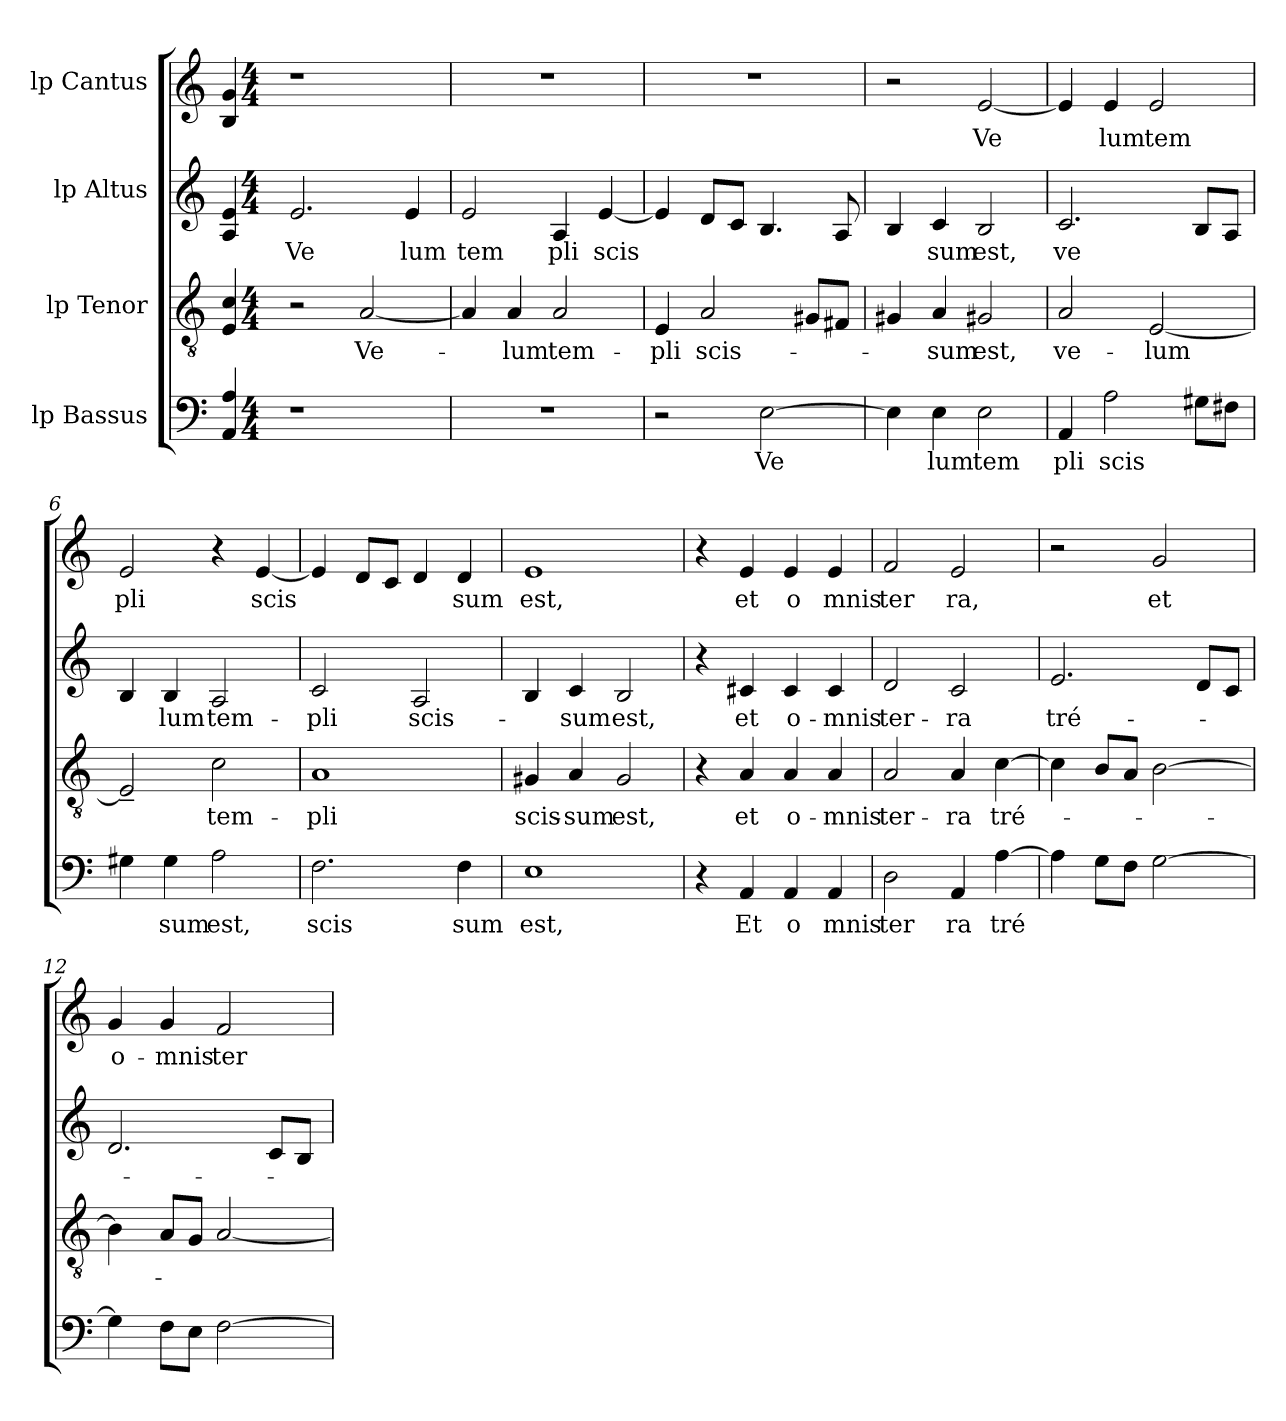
**kern	**text	**kern	**text	**kern	**text	**kern	**text
*part4	*part4	*part3	*part3	*part2	*part2	*part1	*part1
*staff4	*staff4	*staff3	*staff3	*staff2	*staff2	*staff1	*staff1
*I"lp Bassus	*	*I"lp Tenor	*	*I"lp Altus	*	*I"lp Cantus	*
!!LO:PB:g=z
*stria5	*	*stria5	*	*stria5	*	*stria5	*
*clefF4	*	*clefGv2	*	*clefG2	*	*clefG2	*
=1	=1	=1	=1	=1	=1	=1	=1
4A/ 4AA/	.	4c/ 4E/	.	4e/ 4A/	.	4g/ 4B/	.
*M4/4	*	*M4/4	*	*M4/4	*	*M4/4	*
*met(c)	*	*met(c)	*	*met(c)	*	*met(c)	*
!	!	!	!	!	!LO:LY:b:cj	!	!
1r	.	2r	.	2.e/	Ve	1r	.
!	!	!	!LO:LY:b:cj	!	!	!	!
.	.	[<2A/	Ve-	.	.	.	.
!	!	!	!	!	!LO:LY:b:cj	!	!
.	.	.	.	4e/	lum	.	.
=2	=2	=2	=2	=2	=2	=2	=2
!	!	!	!	!	!LO:LY:b:cj	!	!
1r	.	4A/]	.	2e/	tem	1r	.
!	!	!	!LO:LY:b:cj	!	!	!	!
.	.	4A/	-lum	.	.	.	.
!	!	!	!LO:LY:b:cj	!	!LO:LY:b:cj	!	!
.	.	2A/	tem-	4A/	pli	.	.
!	!	!	!	!	!LO:LY:b	!	!
.	.	.	.	[<4e/	scis	.	.
=3	=3	=3	=3	=3	=3	=3	=3
!	!	!	!LO:LY:b:cj	!	!	!	!
2r	.	4E/	-pli	4e/]	.	1r	.
!	!	!	!LO:LY:b	!	!	!	!
.	.	2A/	scis-	8d/L	.	.	.
.	.	.	.	8c/J	.	.	.
!	!LO:LY:b:cj	!	!	!	!	!	!
[>2E\	Ve	.	.	4.B/	.	.	.
.	.	8G#X/L	.	.	.	.	.
.	.	8F#X/J	.	8A/	.	.	.
=4	=4	=4	=4	=4	=4	=4	=4
4E\]	.	4G#X/	.	4B/	.	2r	.
!	!LO:LY:b:cj	!	!LO:LY:b:cj	!	!LO:LY:b:cj	!	!
4E\	lum	4A/	-sum	4c/	sum	.	.
!	!LO:LY:b:cj	!	!LO:LY:b:cj	!	!LO:LY:b:cj	!	!LO:LY:b:cj
2E\	tem	2G#X/	est,	2B/	est,	[<2e/	Ve
=5	=5	=5	=5	=5	=5	=5	=5
!	!LO:LY:b:cj	!	!LO:LY:b:cj	!	!LO:LY:b:cj	!	!
4AA/	pli	2A/	ve-	2.c/	ve	4e/]	.
!	!LO:LY:b	!	!	!	!	!	!LO:LY:b:cj
2A\	scis	.	.	.	.	4e/	lum
!	!	!	!LO:LY:b:cj	!	!	!	!LO:LY:b:cj
.	.	[>2E/	-lum	.	.	2e/	tem
8G#X\L	.	.	.	8B/L	.	.	.
8F#X\J	.	.	.	8A/J	.	.	.
!!LO:LB:g=z
=6	=6	=6	=6	=6	=6	=6	=6
!	!	!	!	!	!	!	!LO:LY:b:cj
4G#X\	.	2E~</]	.	4B/	.	2e/	pli
!	!LO:LY:b:cj	!	!	!	!LO:LY:b:cj	!	!
4G#\	sum	.	.	4B/	lum	.	.
!	!LO:LY:b:cj	!	!LO:LY:b:cj	!	!LO:LY:b:cj	!	!
2A\	est,	2c\	tem-	2A/	tem-	4r	.
!	!	!	!	!	!	!	!LO:LY:b
.	.	.	.	.	.	[<4e/	scis
=7	=7	=7	=7	=7	=7	=7	=7
!	!LO:LY:b:cj	!	!LO:LY:b:cj	!	!LO:LY:b:cj	!	!
2.F\	scis	1A	-pli	2c/	-pli	4e/]	.
.	.	.	.	.	.	8d/L	.
.	.	.	.	.	.	8c/J	.
!	!	!	!	!	!LO:LY:b	!	!
.	.	.	.	2A/	scis-	4d/	.
!	!LO:LY:b:cj	!	!	!	!	!	!LO:LY:b:cj
4F\	sum	.	.	.	.	4d/	sum
=8	=8	=8	=8	=8	=8	=8	=8
!	!LO:LY:b:cj	!	!LO:LY:b:cj	!	!	!	!LO:LY:b:cj
1E	est,	4G#X/	scis-	4B/	.	1e	est,
!	!	!	!LO:LY:b:cj	!	!LO:LY:b:cj	!	!
.	.	4A/	-sum	4c/	-sum	.	.
!	!	!	!LO:LY:b:cj	!	!LO:LY:b:cj	!	!
.	.	2G#/	est,	2B/	est,	.	.
=9	=9	=9	=9	=9	=9	=9	=9
4r	.	4r	.	4r	.	4r	.
!	!LO:LY:b:cj	!	!LO:LY:b:cj	!	!LO:LY:b:cj	!	!LO:LY:b:cj
4AA/	Et	4A/	et	4c#X/	et	4e/	et
!	!LO:LY:b:cj	!	!LO:LY:b:cj	!	!LO:LY:b:cj	!	!LO:LY:b:cj
4AA/	o	4A/	o-	4c#/	o-	4e/	o
!	!LO:LY:b:cj	!	!LO:LY:b:cj	!	!LO:LY:b:cj	!	!LO:LY:b:cj
4AA/	mnis	4A/	-mnis	4c#/	-mnis	4e/	mnis
=10	=10	=10	=10	=10	=10	=10	=10
!	!LO:LY:b:cj	!	!LO:LY:b:cj	!	!LO:LY:b:cj	!	!LO:LY:b:cj
2D\	ter	2A/	ter-	2d/	ter-	2f/	ter
!	!LO:LY:b:cj	!	!LO:LY:b:cj	!	!LO:LY:b:cj	!	!LO:LY:b:cj
4AA/	ra	4A/	-ra	2c/	-ra	2e/	ra,
!	!LO:LY:b	!	!LO:LY:b	!	!	!	!
[>4A\	tré	[>4c\	tré-	.	.	.	.
=11	=11	=11	=11	=11	=11	=11	=11
!	!	!	!	!	!LO:LY:b	!	!
4A\]	.	4c\]	.	2.e/	tré-	2r	.
8G\L	.	8B/L	.	.	.	.	.
8F\J	.	8A/J	.	.	.	.	.
!	!	!	!	!	!	!	!LO:LY:b:cj
[>2G\	.	[<2B\	.	.	.	2g/	et
.	.	.	.	8d/L	.	.	.
.	.	.	.	8c/J	.	.	.
!!LO:LB:g=z
=12	=12	=12	=12	=12	=12	=12	=12
!	!	!	!	!	!	!	!LO:LY:b:cj
*^	*	*^	*	*	*	*	*
4G\]	8..ryy	.	4B\]	8..ryy	.	2.d/	.	4g/	o-
.	2ryy	.	.	2ryy	.	.	.	.	.
!	!	!	!	!	!	!	!	!	!LO:LY:b:cj
8F\L	.	.	8A/L	.	.	.	.	4g/	-mnis
8E\J	.	.	8G/J	.	.	.	.	.	.
!	!	!	!	!	!	!	!	!	!LO:LY:b:cj
[>2F\	.	.	[<2A/	.	.	.	.	2f/	ter-
.	4ryy	.	.	4ryy	.	.	.	.	.
.	.	.	.	.	.	8c/L	.	.	.
.	.	.	.	.	.	8B/J	.	.	.
.	32ryy	.	.	32ryy	.	.	.	.	.
*v	*v	*	*	*	*	*	*	*	*
*	*	*v	*v	*	*	*	*	*
=	=	=	=	=	=	=	=
*-	*-	*-	*-	*-	*-	*-	*-
